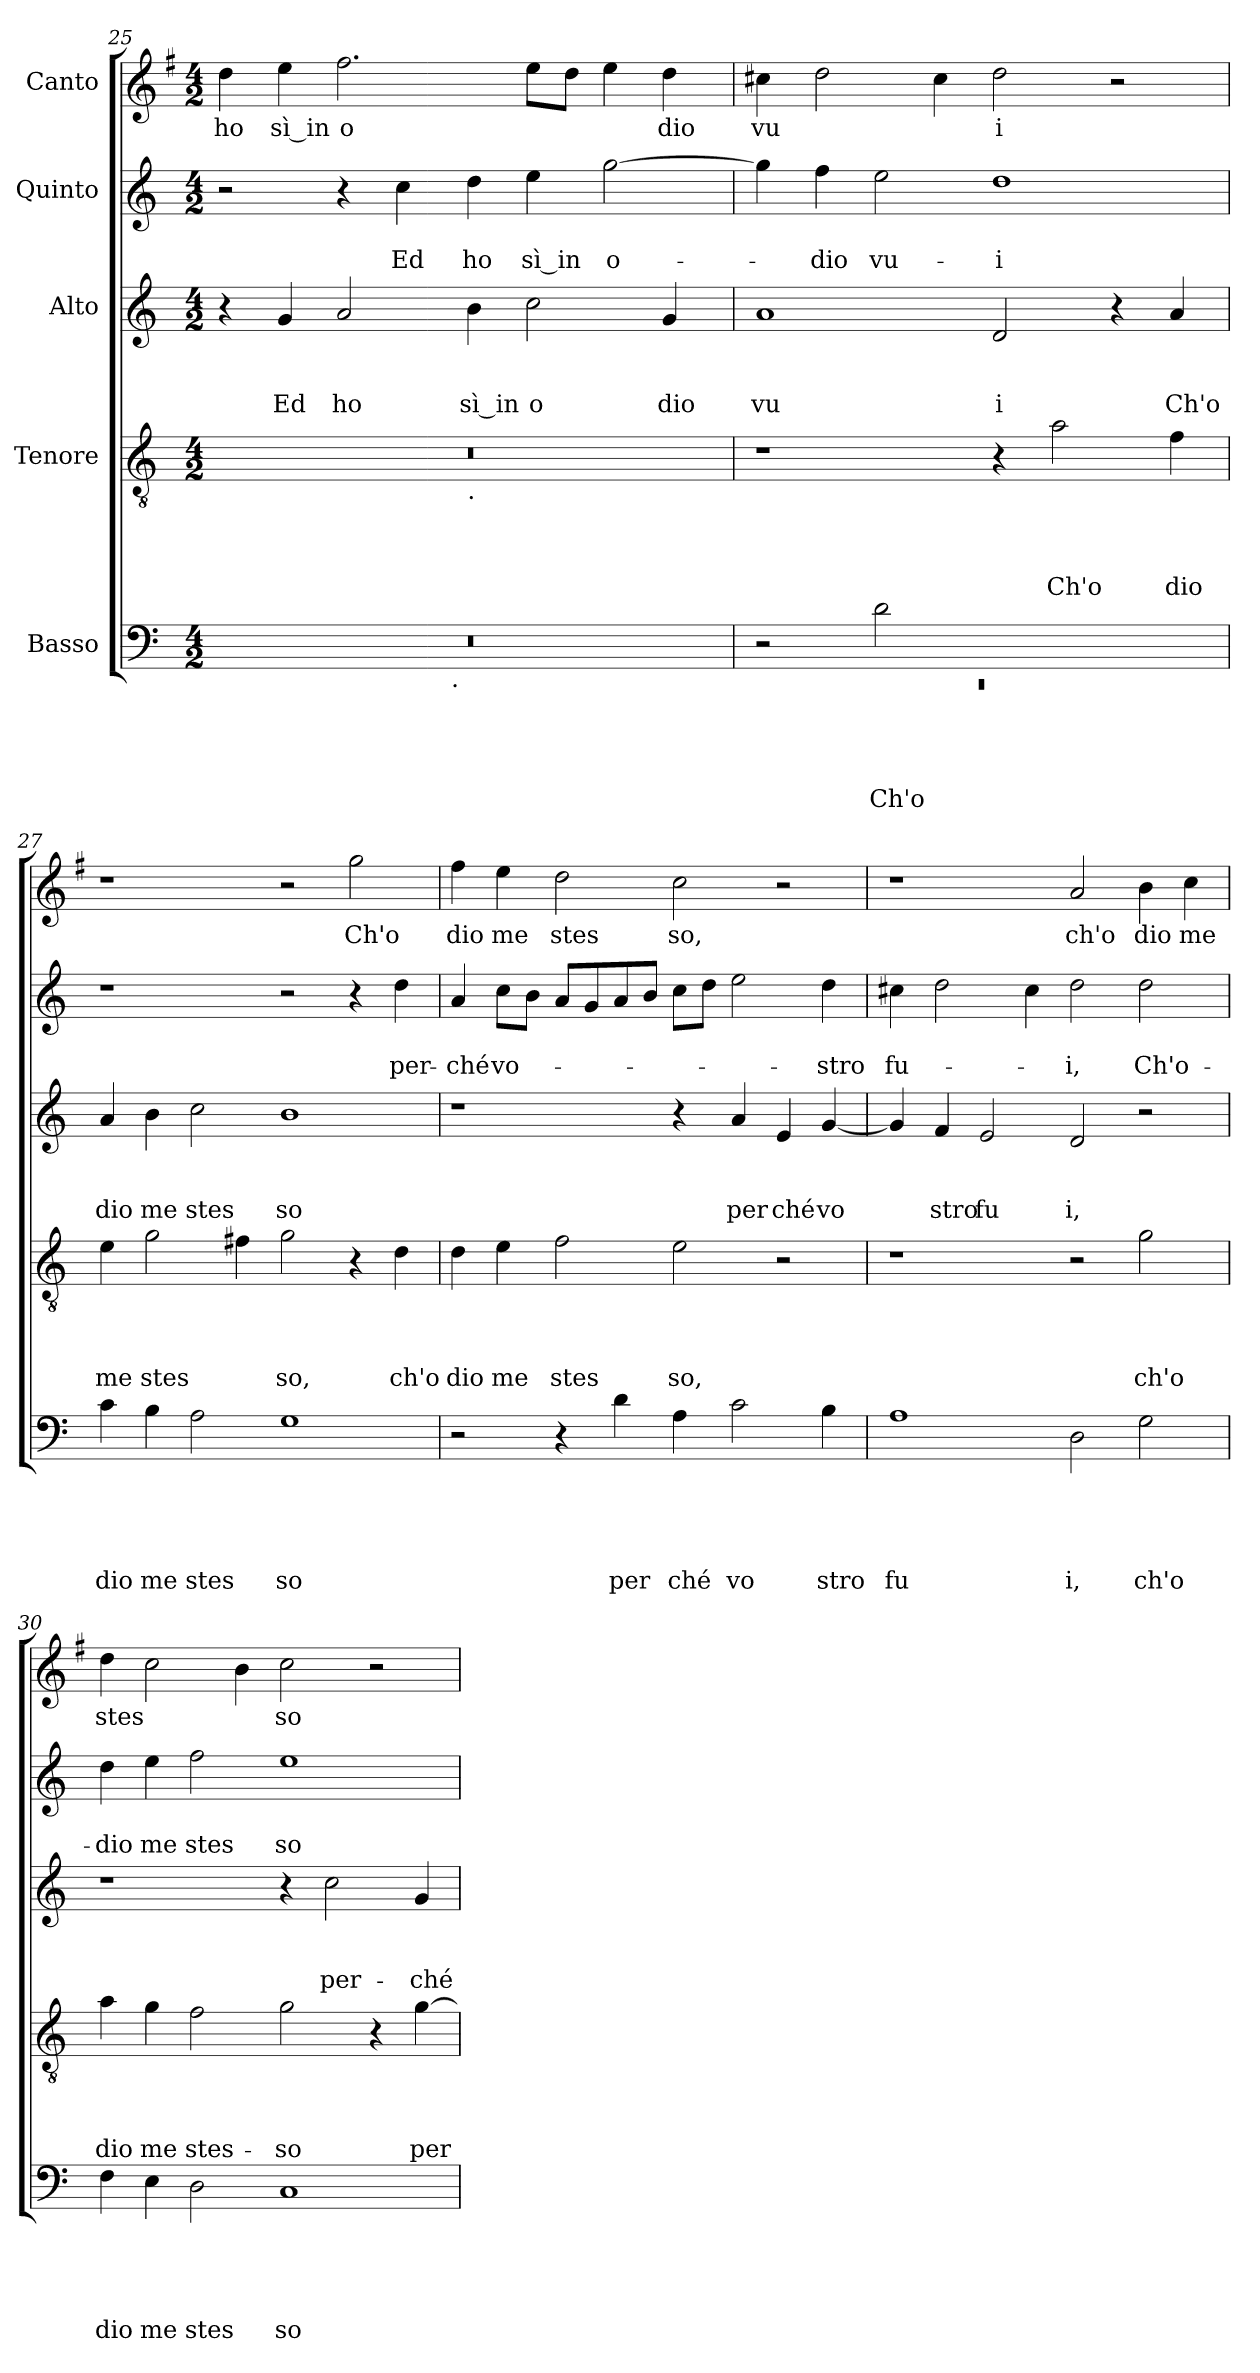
**kern	**text	**text	**text	**text	**text	**kern	**text	**text	**text	**text	**kern	**text	**text	**text	**kern	**text	**text	**kern	**text
*part5	*part5	*part5	*part5	*part5	*part5	*part4	*part4	*part4	*part4	*part4	*part3	*part3	*part3	*part3	*part2	*part2	*part2	*part1	*part1
*staff5	*staff5	*staff5	*staff5	*staff5	*staff5	*staff4	*staff4	*staff4	*staff4	*staff4	*staff3	*staff3	*staff3	*staff3	*staff2	*staff2	*staff2	*staff1	*staff1
*I"Basso	*	*	*	*	*	*I"Tenore	*	*	*	*	*I"Alto	*	*	*	*I"Quinto	*	*	*I"Canto	*
!!LO:LB:g=z
*clefF4	*	*	*	*	*	*clefGv2	*	*	*	*	*clefG2	*	*	*	*clefG2	*	*	*clefG2	*
*	*	*	*	*	*	*	*	*	*	*	*	*	*	*	*	*	*	*ITrd-3c-5	*
*k[]	*	*	*	*	*	*k[]	*	*	*	*	*k[]	*	*	*	*k[]	*	*	*k[]	*
*C:	*	*	*	*	*	*C:	*	*	*	*	*C:	*	*	*	*C:	*	*	*C:	*
*M4/2	*	*	*	*	*	*M4/2	*	*	*	*	*M4/2	*	*	*	*M4/2	*	*	*M4/2	*
=25	=25	=25	=25	=25	=25	=25	=25	=25	=25	=25	=25	=25	=25	=25	=25	=25	=25	=25	=25
!	!	!	!	!	!	!	!	!	!	!	!	!	!	!	!	!	!	!	!LO:LY:b
*^	*	*	*	*	*	*^	*	*	*	*	*	*	*	*	*	*	*	*	*
0r	2ryy	.	.	.	.	.	0r	1ryy	.	.	.	.	4r	.	.	.	2r	.	.	4gg\	ho
!	!	!	!	!	!	!	!	!	!	!	!	!	!	!	!	!LO:LY:b	!	!	!	!	!LO:LY:b:rj
.	.	.	.	.	.	.	.	.	.	.	.	.	4g/	.	.	Ed	.	.	.	4aa\	sì in
!	!	!	!	!	!	!	!	!	!	!	!	!	!	!	!	!LO:LY:b	!	!	!	!	!LO:LY:b
.	4...ryy	.	.	.	.	.	.	.	.	.	.	.	2a/	.	.	ho	4r	.	.	2.bb\	o
!	!	!	!	!	!	!	!	!	!	!	!	!	!	!	!	!	!	!	!LO:LY:b	!	!
.	.	.	.	.	.	.	.	.	.	.	.	.	.	.	.	.	4cc\	.	Ed	.	.
!	!LO:TX:b:t=.	!	!	!	!	!	!	!	!	!	!	!	!	!	!	!	!	!	!	!	!
.	1ryy	.	.	.	.	.	.	.	.	.	.	.	.	.	.	.	.	.	.	.	.
!	!	!	!	!	!	!	!	!LO:TX:b:t=.	!	!	!	!	!	!	!	!	!	!	!	!	!
!	!	!	!	!	!	!	!	!	!	!	!	!	!	!	!	!LO:LY:b:rj	!	!	!LO:LY:b	!	!
.	.	.	.	.	.	.	.	1ryy	.	.	.	.	4b\	.	.	sì in	4dd\	.	ho	.	.
!	!	!	!	!	!	!	!	!	!	!	!	!	!	!	!	!LO:LY:b	!	!	!LO:LY:b:rj	!	!
.	.	.	.	.	.	.	.	.	.	.	.	.	2cc\	.	.	o	4ee\	.	sì in	8aa\L	.
.	.	.	.	.	.	.	.	.	.	.	.	.	.	.	.	.	.	.	.	8gg\J	.
!	!	!	!	!	!	!	!	!	!	!	!	!	!	!	!	!	!	!	!LO:LY:b	!	!
.	.	.	.	.	.	.	.	.	.	.	.	.	.	.	.	.	[>2gg\	.	o-	4aa\	.
!	!	!	!	!	!	!	!	!	!	!	!	!	!	!	!	!LO:LY:b	!	!	!	!	!LO:LY:b
.	.	.	.	.	.	.	.	.	.	.	.	.	4g/	.	.	dio	.	.	.	4gg\	dio
.	32ryy	.	.	.	.	.	.	.	.	.	.	.	.	.	.	.	.	.	.	.	.
=26	=26	=26	=26	=26	=26	=26	=26	=26	=26	=26	=26	=26	=26	=26	=26	=26	=26	=26	=26	=26	=26
!	!LO:N:vis=1	!	!	!	!	!	!	!	!	!	!	!	!	!	!	!LO:LY:b	!	!	!	!	!LO:LY:b
*	*^	*	*	*	*	*	*v	*v	*	*	*	*	*	*	*	*	*	*	*	*	*
0ryy	0rEE	2r	.	.	.	.	.	1r	.	.	.	.	1a	.	.	vu	4gg\]	.	.	4ff#X\	vu
!	!	!	!	!	!	!	!	!	!	!	!	!	!	!	!	!	!	!	!LO:LY:b	!	!
.	.	.	.	.	.	.	.	.	.	.	.	.	.	.	.	.	4ff\	.	-dio	2gg\	.
!	!	!	!	!	!	!	!LO:LY:b	!	!	!	!	!	!	!	!	!	!	!	!LO:LY:b	!	!
.	.	2d\	.	.	.	.	Ch'o	.	.	.	.	.	.	.	.	.	2ee\	.	vu-	.	.
.	.	.	.	.	.	.	.	.	.	.	.	.	.	.	.	.	.	.	.	4ff#\	.
!	!	!	!	!	!	!	!	!	!	!	!	!	!	!	!	!LO:LY:b	!	!	!LO:LY:b	!	!LO:LY:b
.	.	1ryy	.	.	.	.	.	4r	.	.	.	.	2d/	.	.	i	1dd	.	-i	2gg\	i
!	!	!	!	!	!	!	!	!	!	!	!	!LO:LY:b	!	!	!	!	!	!	!	!	!
.	.	.	.	.	.	.	.	2a\	.	.	.	Ch'o	.	.	.	.	.	.	.	.	.
.	.	.	.	.	.	.	.	.	.	.	.	.	4r	.	.	.	.	.	.	2r	.
!	!	!	!	!	!	!	!	!	!	!	!	!LO:LY:b	!	!	!	!LO:LY:b	!	!	!	!	!
.	.	.	.	.	.	.	.	4f\	.	.	.	dio	4a/	.	.	Ch'o	.	.	.	.	.
*v	*v	*v	*	*	*	*	*	*	*	*	*	*	*	*	*	*	*	*	*	*	*
=27	=27	=27	=27	=27	=27	=27	=27	=27	=27	=27	=27	=27	=27	=27	=27	=27	=27	=27	=27
!	!	!	!	!	!LO:LY:b	!	!	!	!	!LO:LY:b	!	!	!	!LO:LY:b	!	!	!	!	!
4c\	.	.	.	.	dio	4e\	.	.	.	me	4a/	.	.	dio	1r	.	.	1r	.
!	!	!	!	!	!LO:LY:b	!	!	!	!	!LO:LY:b	!	!	!	!LO:LY:b	!	!	!	!	!
4B\	.	.	.	.	me	2g\	.	.	.	stes	4b\	.	.	me	.	.	.	.	.
!	!	!	!	!	!LO:LY:b	!	!	!	!	!	!	!	!	!LO:LY:b	!	!	!	!	!
2A\	.	.	.	.	stes	.	.	.	.	.	2cc\	.	.	stes	.	.	.	.	.
.	.	.	.	.	.	4f#X\	.	.	.	.	.	.	.	.	.	.	.	.	.
!	!	!	!	!	!LO:LY:b	!	!	!	!	!LO:LY:b	!	!	!	!LO:LY:b	!	!	!	!	!
1G	.	.	.	.	so	2g\	.	.	.	so,	1b	.	.	so	2r	.	.	2r	.
!	!	!	!	!	!	!	!	!	!	!	!	!	!	!	!	!	!	!	!LO:LY:b
.	.	.	.	.	.	4r	.	.	.	.	.	.	.	.	4r	.	.	2ccc\	Ch'o
!	!	!	!	!	!	!	!	!	!	!LO:LY:b	!	!	!	!	!	!	!LO:LY:b	!	!
.	.	.	.	.	.	4d\	.	.	.	ch'o	.	.	.	.	4dd\	.	per-	.	.
=28	=28	=28	=28	=28	=28	=28	=28	=28	=28	=28	=28	=28	=28	=28	=28	=28	=28	=28	=28
!	!	!	!	!	!	!	!	!	!	!LO:LY:b	!	!	!	!	!	!	!LO:LY:b	!	!LO:LY:b
2r	.	.	.	.	.	4d\	.	.	.	dio	1r	.	.	.	4a/	.	-ché	4bb\	dio
!	!	!	!	!	!	!	!	!	!	!LO:LY:b	!	!	!	!	!	!	!LO:LY:b	!	!LO:LY:b
.	.	.	.	.	.	4e\	.	.	.	me	.	.	.	.	8cc\L	.	vo-	4aa\	me
.	.	.	.	.	.	.	.	.	.	.	.	.	.	.	8b\J	.	.	.	.
!	!	!	!	!	!	!	!	!	!	!LO:LY:b	!	!	!	!	!	!	!	!	!LO:LY:b
4r	.	.	.	.	.	2f\	.	.	.	stes	.	.	.	.	8a/L	.	.	2gg\	stes
.	.	.	.	.	.	.	.	.	.	.	.	.	.	.	8g/	.	.	.	.
!	!	!	!	!	!LO:LY:b	!	!	!	!	!	!	!	!	!	!	!	!	!	!
4d\	.	.	.	.	per	.	.	.	.	.	.	.	.	.	8a/	.	.	.	.
.	.	.	.	.	.	.	.	.	.	.	.	.	.	.	8b/J	.	.	.	.
!	!	!	!	!	!LO:LY:b	!	!	!	!	!LO:LY:b	!	!	!	!	!	!	!	!	!LO:LY:b
4A\	.	.	.	.	ché	2e\	.	.	.	so,	4r	.	.	.	8cc\L	.	.	2ff\	so,
.	.	.	.	.	.	.	.	.	.	.	.	.	.	.	8dd\J	.	.	.	.
!	!	!	!	!	!LO:LY:b	!	!	!	!	!	!	!	!	!LO:LY:b	!	!	!	!	!
2c\	.	.	.	.	vo	.	.	.	.	.	4a/	.	.	per	2ee\	.	.	.	.
!	!	!	!	!	!	!	!	!	!	!	!	!	!	!LO:LY:b	!	!	!	!	!
.	.	.	.	.	.	2r	.	.	.	.	4e/	.	.	ché	.	.	.	2r	.
!	!	!	!	!	!LO:LY:b	!	!	!	!	!	!	!	!	!LO:LY:b	!	!	!LO:LY:b	!	!
4B\	.	.	.	.	stro	.	.	.	.	.	[<4g/	.	.	vo	4dd\	.	-stro	.	.
=29	=29	=29	=29	=29	=29	=29	=29	=29	=29	=29	=29	=29	=29	=29	=29	=29	=29	=29	=29
!	!	!	!	!	!LO:LY:b	!	!	!	!	!	!	!	!	!	!	!	!LO:LY:b	!	!
1A	.	.	.	.	fu	1r	.	.	.	.	4g/]	.	.	.	4cc#X\	.	fu-	1r	.
!	!	!	!	!	!	!	!	!	!	!	!	!	!	!LO:LY:b	!	!	!	!	!
.	.	.	.	.	.	.	.	.	.	.	4f/	.	.	stro	2dd\	.	.	.	.
!	!	!	!	!	!	!	!	!	!	!	!	!	!	!LO:LY:b	!	!	!	!	!
.	.	.	.	.	.	.	.	.	.	.	2e/	.	.	fu	.	.	.	.	.
.	.	.	.	.	.	.	.	.	.	.	.	.	.	.	4cc#\	.	.	.	.
!	!	!	!	!	!LO:LY:b	!	!	!	!	!	!	!	!	!LO:LY:b	!	!	!LO:LY:b	!	!LO:LY:b
2D\	.	.	.	.	i,	2r	.	.	.	.	2d/	.	.	i,	2dd\	.	-i,	2dd/	ch'o
!	!	!	!	!	!LO:LY:b	!	!	!	!	!LO:LY:b	!	!	!	!	!	!	!LO:LY:b	!	!LO:LY:b
2G\	.	.	.	.	ch'o	2g\	.	.	.	ch'o	2r	.	.	.	2dd\	.	Ch'o-	4ee\	dio
!	!	!	!	!	!	!	!	!	!	!	!	!	!	!	!	!	!	!	!LO:LY:b
.	.	.	.	.	.	.	.	.	.	.	.	.	.	.	.	.	.	4ff\	me
!!LO:PB:g=z
=30	=30	=30	=30	=30	=30	=30	=30	=30	=30	=30	=30	=30	=30	=30	=30	=30	=30	=30	=30
!	!	!	!	!	!LO:LY:b	!	!	!	!	!LO:LY:b	!	!	!	!	!	!	!LO:LY:b	!	!LO:LY:b
4F\	.	.	.	.	dio	4a\	.	.	.	dio	1r	.	.	.	4dd\	.	-dio	4gg\	stes
!	!	!	!	!	!LO:LY:b	!	!	!	!	!LO:LY:b	!	!	!	!	!	!	!LO:LY:b	!	!
4E\	.	.	.	.	me	4g\	.	.	.	me	.	.	.	.	4ee\	.	me	2ff\	.
!	!	!	!	!	!LO:LY:b	!	!	!	!	!LO:LY:b	!	!	!	!	!	!	!LO:LY:b	!	!
2D\	.	.	.	.	stes	2f\	.	.	.	stes-	.	.	.	.	2ff\	.	stes	.	.
.	.	.	.	.	.	.	.	.	.	.	.	.	.	.	.	.	.	4ee\	.
!	!	!	!	!	!LO:LY:b	!	!	!	!	!LO:LY:b	!	!	!	!	!	!	!LO:LY:b	!	!LO:LY:b
1C	.	.	.	.	so	2g\	.	.	.	-so	4r	.	.	.	1ee	.	so	2ff\	so
!	!	!	!	!	!	!	!	!	!	!	!	!	!	!LO:LY:b	!	!	!	!	!
.	.	.	.	.	.	.	.	.	.	.	2cc\	.	.	per-	.	.	.	.	.
.	.	.	.	.	.	4r	.	.	.	.	.	.	.	.	.	.	.	2r	.
!	!	!	!	!	!	!	!	!	!	!LO:LY:b	!	!	!	!LO:LY:b	!	!	!	!	!
.	.	.	.	.	.	[>4g\	.	.	.	per-	4g/	.	.	-ché	.	.	.	.	.
=	=	=	=	=	=	=	=	=	=	=	=	=	=	=	=	=	=	=	=
*-	*-	*-	*-	*-	*-	*-	*-	*-	*-	*-	*-	*-	*-	*-	*-	*-	*-	*-	*-
